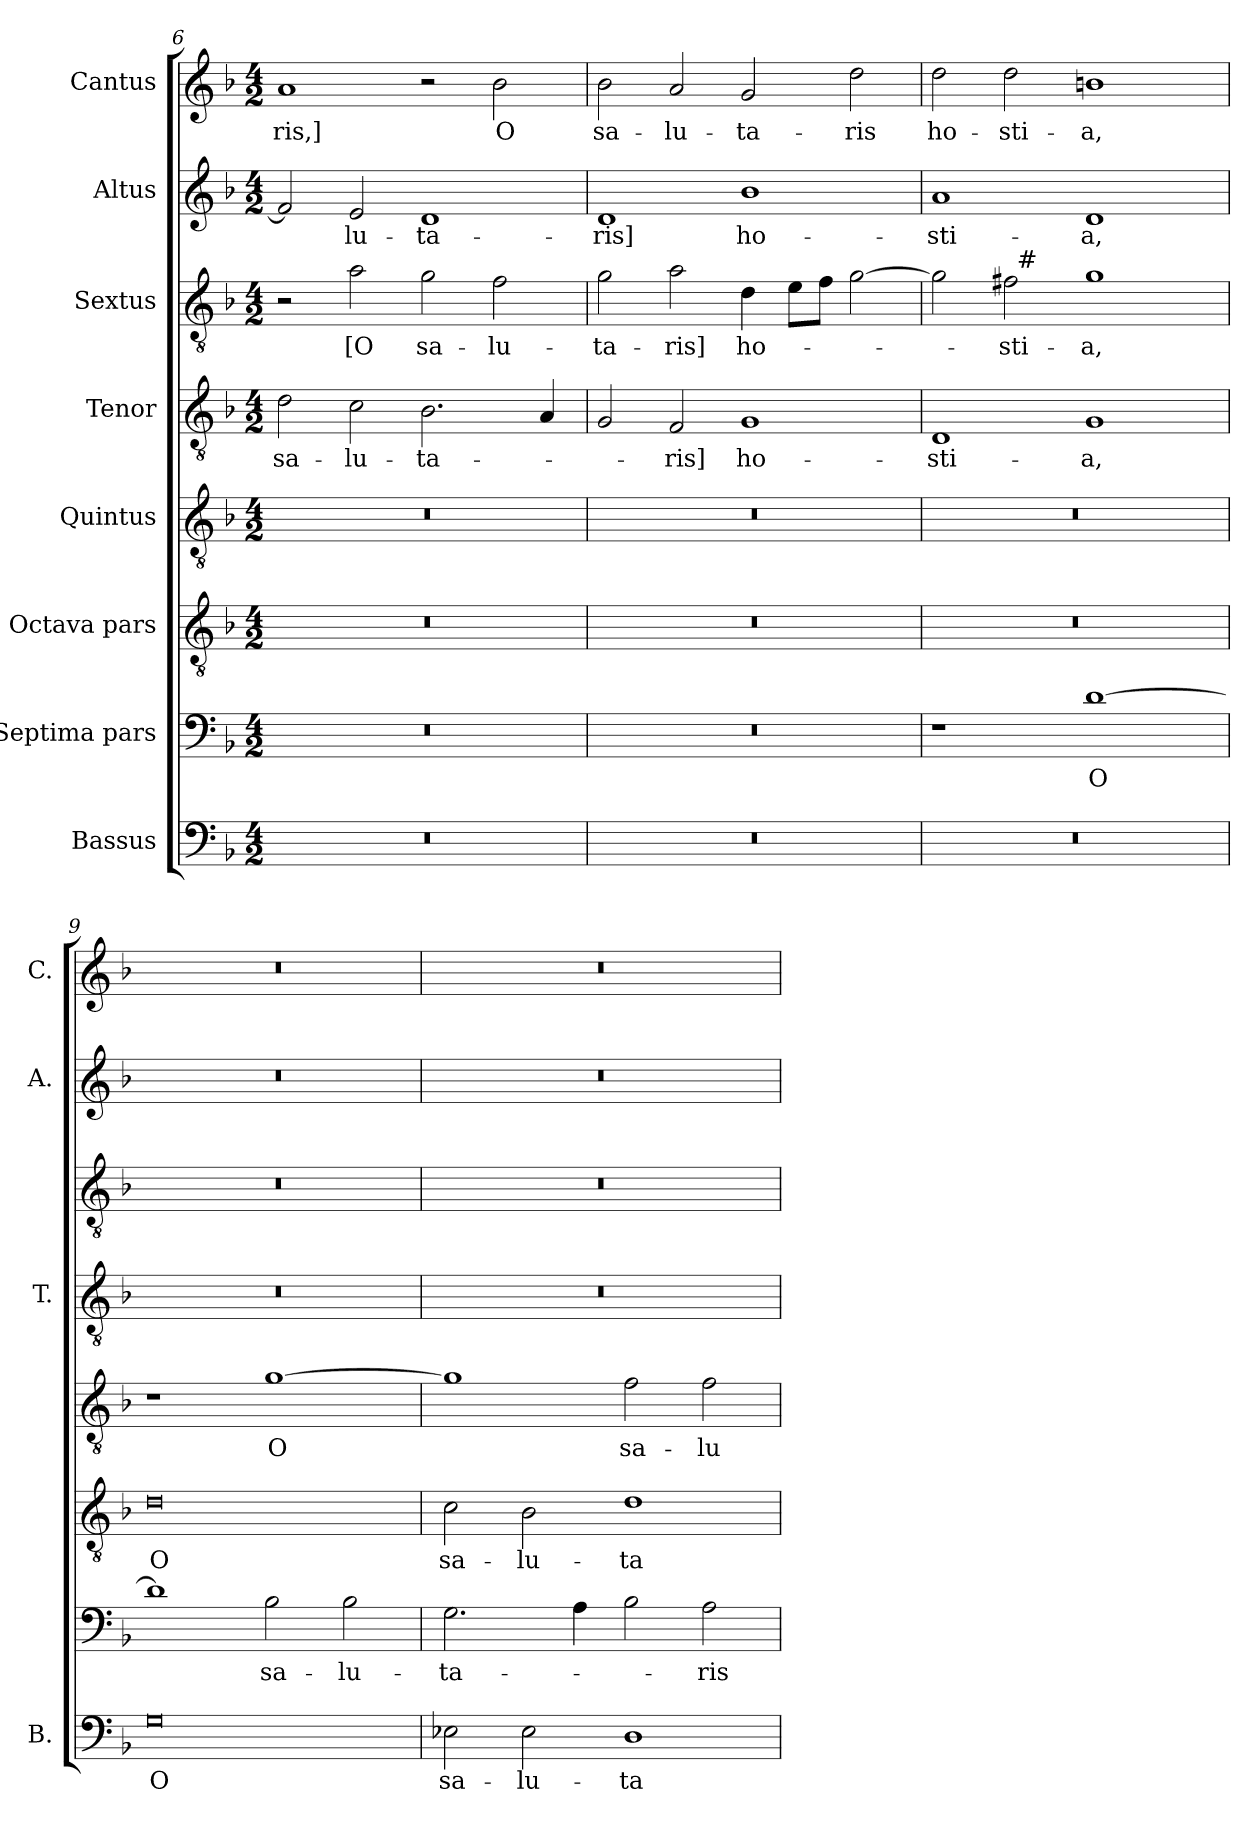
**kern	**text	**kern	**text	**kern	**text	**kern	**text	**kern	**text	**kern	**text	**kern	**text	**kern	**text
*part8	*part8	*part7	*part7	*part6	*part6	*part5	*part5	*part4	*part4	*part3	*part3	*part2	*part2	*part1	*part1
*staff8	*staff8	*staff7	*staff7	*staff6	*staff6	*staff5	*staff5	*staff4	*staff4	*staff3	*staff3	*staff2	*staff2	*staff1	*staff1
*I"Bassus	*	*I"Septima pars	*	*I"Octava pars	*	*I"Quintus	*	*I"Tenor	*	*I"Sextus	*	*I"Altus	*	*I"Cantus	*
*I'B.	*	*	*	*	*	*	*	*I'T.	*	*	*	*I'A.	*	*I'C.	*
*clefF4	*	*clefF4	*	*clefGv2	*	*clefGv2	*	*clefGv2	*	*clefGv2	*	*clefG2	*	*clefG2	*
*	*	*	*	*ITrd7c12	*	*ITrd7c12	*	*ITrd7c12	*	*ITrd7c12	*	*	*	*	*
*k[b-]	*	*k[b-]	*	*k[b-]	*	*k[b-]	*	*k[b-]	*	*k[b-]	*	*k[b-]	*	*k[b-]	*
*F:	*	*F:	*	*F:	*	*F:	*	*F:	*	*F:	*	*F:	*	*F:	*
*M4/2	*	*M4/2	*	*M4/2	*	*M4/2	*	*M4/2	*	*M4/2	*	*M4/2	*	*M4/2	*
=6	=6	=6	=6	=6	=6	=6	=6	=6	=6	=6	=6	=6	=6	=6	=6
!LO:N:vis=1	!	!LO:N:vis=1	!	!LO:N:vis=1	!	!LO:N:vis=1	!	!	!LO:LY:b	!	!	!	!	!	!LO:LY:b
0r	.	0r	.	0r	.	0r	.	2D\	sa-	2r	.	2f/]	.	1a	-ris,]
!	!	!	!	!	!	!	!	!	!LO:LY:b	!	!LO:LY:b	!	!LO:LY:b	!	!
.	.	.	.	.	.	.	.	2C\	-lu-	2A\	[O	2e/	-lu-	.	.
!	!	!	!	!	!	!	!	!	!LO:LY:b	!	!LO:LY:b	!	!LO:LY:b	!	!
.	.	.	.	.	.	.	.	2.BB-\	-ta-	2G\	sa-	1d	-ta-	2r	.
!	!	!	!	!	!	!	!	!	!	!	!LO:LY:b	!	!	!	!LO:LY:b
.	.	.	.	.	.	.	.	.	.	2F\	-lu-	.	.	2b-\	O
.	.	.	.	.	.	.	.	4AA/	.	.	.	.	.	.	.
!!LO:PB:g=z
=7	=7	=7	=7	=7	=7	=7	=7	=7	=7	=7	=7	=7	=7	=7	=7
!LO:N:vis=1	!	!LO:N:vis=1	!	!LO:N:vis=1	!	!LO:N:vis=1	!	!	!	!	!LO:LY:b	!	!LO:LY:b	!	!LO:LY:b
0r	.	0r	.	0r	.	0r	.	2GG/	.	2G\	-ta-	1d	-ris]	2b-\	sa-
!	!	!	!	!	!	!	!	!	!LO:LY:b	!	!LO:LY:b	!	!	!	!LO:LY:b
.	.	.	.	.	.	.	.	2FF/	-ris]	2A\	-ris]	.	.	2a/	-lu-
!	!	!	!	!	!	!	!	!	!LO:LY:b	!	!LO:LY:b	!	!LO:LY:b	!	!LO:LY:b
.	.	.	.	.	.	.	.	1GG	ho-	4D\	ho-	1b-	ho-	2g/	-ta-
.	.	.	.	.	.	.	.	.	.	8E\L	.	.	.	.	.
.	.	.	.	.	.	.	.	.	.	8F\J	.	.	.	.	.
!	!	!	!	!	!	!	!	!	!	!	!	!	!	!	!LO:LY:b
.	.	.	.	.	.	.	.	.	.	[>2G\	.	.	.	2dd\	-ris
=8	=8	=8	=8	=8	=8	=8	=8	=8	=8	=8	=8	=8	=8	=8	=8
!LO:N:vis=1	!	!	!	!LO:N:vis=1	!	!LO:N:vis=1	!	!	!LO:LY:b	!	!	!	!LO:LY:b	!	!LO:LY:b
*	*	*	*	*	*	*	*	*	*	*^	*	*	*	*	*
0r	.	1r	.	0r	.	0r	.	1DD	-sti-	2G\]	2ryy	.	1a	-sti-	2dd\	ho-
!	!	!	!	!	!	!	!	!	!	!	!	!LO:LY:b	!	!	!	!LO:LY:b
.	.	.	.	.	.	.	.	.	.	2F#\	32ryy	-sti-	.	.	2dd\	-sti-
!	!	!	!	!	!	!	!	!	!	!	!LO:TX:a:t=#	!	!	!	!	!
.	.	.	.	.	.	.	.	.	.	.	1ryy	.	.	.	.	.
!	!	!	!LO:LY:b	!	!	!	!	!	!LO:LY:b	!	!	!LO:LY:b	!	!LO:LY:b	!	!LO:LY:b
.	.	[>1d	O	.	.	.	.	1GG	-a,	1G	.	-a,	1d	-a,	1bn	-a,
.	.	.	.	.	.	.	.	.	.	.	4...ryy	.	.	.	.	.
=9	=9	=9	=9	=9	=9	=9	=9	=9	=9	=9	=9	=9	=9	=9	=9	=9
!	!LO:LY:b	!	!	!	!LO:LY:b	!	!	!LO:N:vis=1	!	!LO:N:vis=1	!	!	!LO:N:vis=1	!	!LO:N:vis=1	!
*	*	*	*	*	*	*	*	*	*	*v	*v	*	*	*	*	*
0G	O	1d]	.	0D	O	1r	.	0r	.	0r	.	0r	.	0r	.
!	!	!	!LO:LY:b	!	!	!	!LO:LY:b	!	!	!	!	!	!	!	!
.	.	2B-\	sa-	.	.	[>1G	O	.	.	.	.	.	.	.	.
!	!	!	!LO:LY:b	!	!	!	!	!	!	!	!	!	!	!	!
.	.	2B-\	-lu-	.	.	.	.	.	.	.	.	.	.	.	.
=10	=10	=10	=10	=10	=10	=10	=10	=10	=10	=10	=10	=10	=10	=10	=10
!	!LO:LY:b	!	!LO:LY:b	!	!LO:LY:b	!	!	!LO:N:vis=1	!	!LO:N:vis=1	!	!LO:N:vis=1	!	!LO:N:vis=1	!
2E-X\	sa-	2.G\	-ta-	2C\	sa-	1G]	.	0r	.	0r	.	0r	.	0r	.
!	!LO:LY:b	!	!	!	!LO:LY:b	!	!	!	!	!	!	!	!	!	!
2E-\	-lu-	.	.	2BB-\	-lu-	.	.	.	.	.	.	.	.	.	.
.	.	4A\	.	.	.	.	.	.	.	.	.	.	.	.	.
!	!LO:LY:b	!	!	!	!LO:LY:b	!	!LO:LY:b	!	!	!	!	!	!	!	!
1D	-ta-	2B-\	.	1D	-ta-	2F\	sa-	.	.	.	.	.	.	.	.
!	!	!	!LO:LY:b	!	!	!	!LO:LY:b	!	!	!	!	!	!	!	!
.	.	2A\	-ris	.	.	2F\	-lu-	.	.	.	.	.	.	.	.
=	=	=	=	=	=	=	=	=	=	=	=	=	=	=	=
*-	*-	*-	*-	*-	*-	*-	*-	*-	*-	*-	*-	*-	*-	*-	*-
